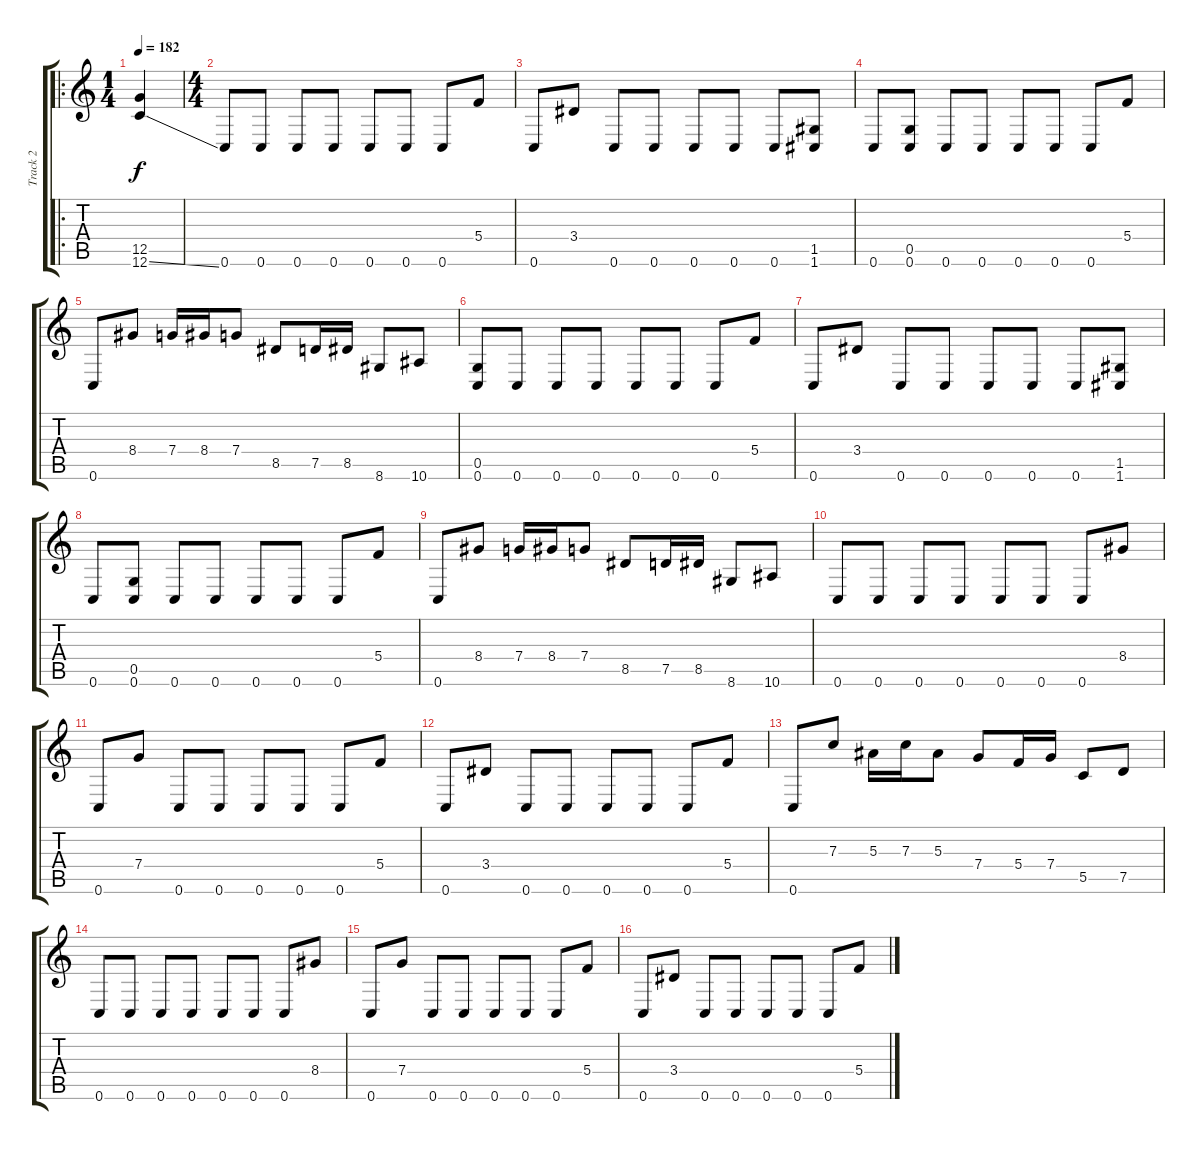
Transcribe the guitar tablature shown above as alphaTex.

\track ("Track 2" "Track 2") {instrument distortionguitar}
\staff {score tabs}
\tuning (D4 A3 F3 C3 G2 C2) {hide}
\ro
\ts (1 4)
\tempo 182
\clef g2
\ks c
(12.5 12.6{ss}).4{dy f instrument distortionguitar} |
\ts (4 4)
0.6.8 0.6.8 0.6.8 0.6.8 0.6.8 0.6.8 0.6.8 5.4.8 |
0.6.8 3.4.8 0.6.8 0.6.8 0.6.8 0.6.8 0.6.8 (1.5 1.6).8 |
0.6.8 (0.5 0.6).8 0.6.8 0.6.8 0.6.8 0.6.8 0.6.8 5.4.8 |
0.6.8 8.4.8 7.4.16 8.4.16 7.4.8 8.5.8 7.5.16 8.5.16 8.6.8 10.6.8 |
(0.5 0.6).8 0.6.8 0.6.8 0.6.8 0.6.8 0.6.8 0.6.8 5.4.8 |
0.6.8 3.4.8 0.6.8 0.6.8 0.6.8 0.6.8 0.6.8 (1.5 1.6).8 |
0.6.8 (0.5 0.6).8 0.6.8 0.6.8 0.6.8 0.6.8 0.6.8 5.4.8 |
0.6.8 8.4.8 7.4.16 8.4.16 7.4.8 8.5.8 7.5.16 8.5.16 8.6.8 10.6.8 |
0.6.8 0.6.8 0.6.8 0.6.8 0.6.8 0.6.8 0.6.8 8.4.8 |
0.6.8 7.4.8 0.6.8 0.6.8 0.6.8 0.6.8 0.6.8 5.4.8 |
0.6.8 3.4.8 0.6.8 0.6.8 0.6.8 0.6.8 0.6.8 5.4.8 |
0.6.8 7.3.8 5.3.16 7.3.16 5.3.8 7.4.8 5.4.16 7.4.16 5.5.8 7.5.8 |
0.6.8 0.6.8 0.6.8 0.6.8 0.6.8 0.6.8 0.6.8 8.4.8 |
0.6.8 7.4.8 0.6.8 0.6.8 0.6.8 0.6.8 0.6.8 5.4.8 |
0.6.8 3.4.8 0.6.8 0.6.8 0.6.8 0.6.8 0.6.8 5.4.8
